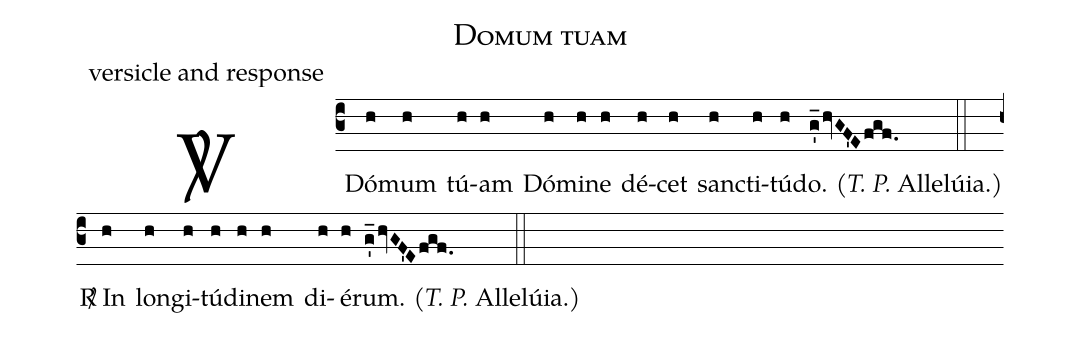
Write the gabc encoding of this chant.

name: Domum tuam;
office-part: versicle and response;
def-m1:\ifx\vrlinebreak\undefined\else;
def-m2:\fi;
%%
% The syntax in this part is called gabc. Please refer to http://home.gna.org/gregorio/gabc/#basis

(c3)<sp>V/</sp> Dó(h)mum(h) tú(h)am(h) Dó(h)mi(h)ne(h) dé(h)cet(h) san(h)cti(h)tú(h)d{o}. <v>(</v><i>T. P.</i> Allelúia.<v>)</v>(g'_hvGF'Efgf.) (::[em1]Z[em2])
<sp>R/</sp> In(h) lon(h)gi(h)tú(h)di(h)nem(h) di(h)é(h)r{u}m. <v>(</v><i>T. P.</i> Allelúia.<v>)</v>(g'_hvGF'Efgf.) (::)
